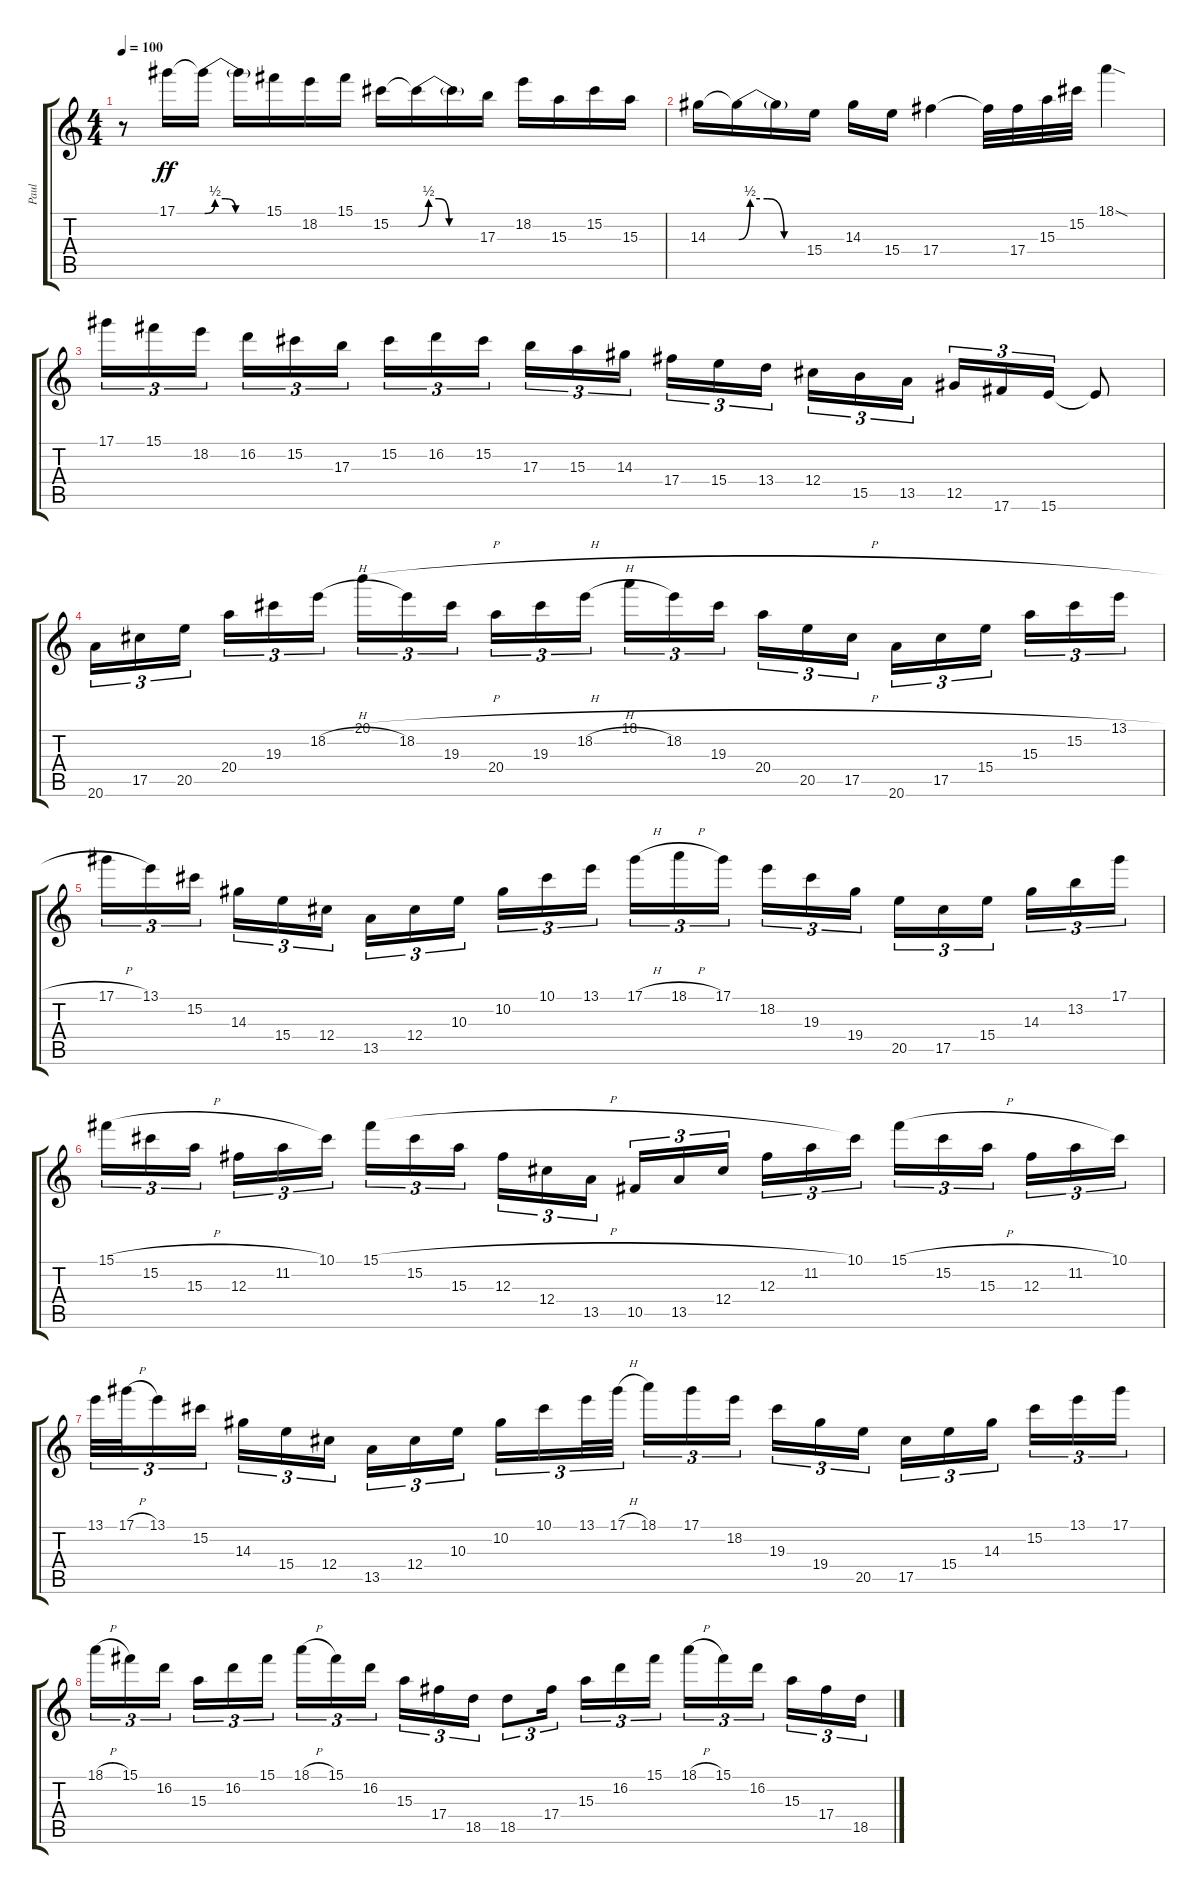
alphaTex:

\track ("Paul" "Paul") {instrument distortionguitar}
\staff {score tabs}
\tuning (Eb4 Bb3 Gb3 Db3 Ab2 Db2) {hide}
\ts (4 4)
\tempo 100
\clef g2
\ks c
r.8{dy f} 17.1.16{dy ff} 17.1{be (custom 0 0 10 2 20 2 30 0 60 0) t}.16 17.1{t}.16 15.1.16 18.2.16 15.1.16 15.2.16 15.2{be (custom 0 0 10 2 20 2 30 0 60 0) t}.16 15.2{t}.16 17.3.16 18.2.16 15.3.16 15.2.16 15.3.16 |
14.3.16 14.3{be (custom 0 0 10 2 25 2 40 0 60 0) t}.16 14.3{t}.16 15.4.16 14.3.16 15.4.16 17.4.4 17.4{t}.32 17.4.32 15.3.32 15.2.32 18.1{sod}.4 |
17.1.16{tu (3 2)} 15.1.16{tu (3 2)} 18.2.16{tu (3 2) beam splitsecondary} 16.2.16{tu (3 2)} 15.2.16{tu (3 2)} 17.3.16{tu (3 2)} 15.2.16{tu (3 2)} 16.2.16{tu (3 2)} 15.2.16{tu (3 2) beam splitsecondary} 17.3.16{tu (3 2)} 15.3.16{tu (3 2)} 14.3.16{tu (3 2)} 17.4.16{tu (3 2)} 15.4.16{tu (3 2)} 13.4.16{tu (3 2) beam splitsecondary} 12.4.16{tu (3 2)} 15.5.16{tu (3 2)} 13.5.16{tu (3 2)} 12.5.16{tu (3 2)} 17.6.16{tu (3 2)} 15.6.16{tu (3 2)} 15.6{t}.8 |
20.6.16{tu (3 2) balance 8} 17.5.16{tu (3 2)} 20.5.16{tu (3 2) beam splitsecondary} 20.4.16{tu (3 2)} 19.3.16{tu (3 2)} 18.2{h}.16{tu (3 2)} 20.1{h}.16{tu (3 2)} 18.2.16{tu (3 2)} 19.3.16{tu (3 2) beam splitsecondary} 20.4.16{tu (3 2)} 19.3.16{tu (3 2)} 18.2{h}.16{tu (3 2)} 18.1{h}.16{tu (3 2)} 18.2.16{tu (3 2)} 19.3.16{tu (3 2) beam splitsecondary} 20.4.16{tu (3 2)} 20.5.16{tu (3 2)} 17.5.16{tu (3 2)} 20.6.16{tu (3 2)} 17.5.16{tu (3 2)} 15.4.16{tu (3 2) beam splitsecondary} 15.3.16{tu (3 2)} 15.2.16{tu (3 2)} 13.1{h}.16{tu (3 2)} |
17.1{h}.16{tu (3 2)} 13.1.16{tu (3 2)} 15.2.16{tu (3 2) beam splitsecondary} 14.3.16{tu (3 2)} 15.4.16{tu (3 2)} 12.4.16{tu (3 2)} 13.5.16{tu (3 2)} 12.4.16{tu (3 2)} 10.3.16{tu (3 2) beam splitsecondary} 10.2.16{tu (3 2)} 10.1.16{tu (3 2)} 13.1.16{tu (3 2)} 17.1{h}.16{tu (3 2)} 18.1{h}.16{tu (3 2)} 17.1.16{tu (3 2) beam splitsecondary} 18.2.16{tu (3 2)} 19.3.16{tu (3 2)} 19.4.16{tu (3 2)} 20.5.16{tu (3 2)} 17.5.16{tu (3 2)} 15.4.16{tu (3 2) beam splitsecondary} 14.3.16{tu (3 2)} 13.2.16{tu (3 2)} 17.1.16{tu (3 2)} |
15.1{h}.16{tu (3 2)} 15.2.16{tu (3 2)} 15.3.16{tu (3 2) beam splitsecondary} 12.3.16{tu (3 2)} 11.2.16{tu (3 2)} 10.1.16{tu (3 2)} 15.1{h}.16{tu (3 2)} 15.2.16{tu (3 2)} 15.3.16{tu (3 2) beam splitsecondary} 12.3.16{tu (3 2)} 12.4.16{tu (3 2)} 13.5.16{tu (3 2)} 10.5.16{tu (3 2)} 13.5.16{tu (3 2)} 12.4.16{tu (3 2) beam splitsecondary} 12.3.16{tu (3 2)} 11.2.16{tu (3 2)} 10.1.16{tu (3 2)} 15.1{h}.16{tu (3 2)} 15.2.16{tu (3 2)} 15.3.16{tu (3 2) beam splitsecondary} 12.3.16{tu (3 2)} 11.2.16{tu (3 2)} 10.1.16{tu (3 2)} |
13.1.32{tu (3 2)} 17.1{h}.32{tu (3 2)} 13.1.16{tu (3 2)} 15.2.16{tu (3 2) beam splitsecondary} 14.3.16{tu (3 2)} 15.4.16{tu (3 2)} 12.4.16{tu (3 2)} 13.5.16{tu (3 2)} 12.4.16{tu (3 2)} 10.3.16{tu (3 2) beam splitsecondary} 10.2.16{tu (3 2)} 10.1.16{tu (3 2)} 13.1.32{tu (3 2)} 17.1{h}.32{tu (3 2)} 18.1.16{tu (3 2)} 17.1.16{tu (3 2)} 18.2.16{tu (3 2) beam splitsecondary} 19.3.16{tu (3 2)} 19.4.16{tu (3 2)} 20.5.16{tu (3 2)} 17.5.16{tu (3 2)} 15.4.16{tu (3 2)} 14.3.16{tu (3 2) beam splitsecondary} 15.2.16{tu (3 2)} 13.1.16{tu (3 2)} 17.1.16{tu (3 2)} |
18.1{h}.16{tu (3 2)} 15.1.16{tu (3 2)} 16.2.16{tu (3 2) beam splitsecondary} 15.3.16{tu (3 2)} 16.2.16{tu (3 2)} 15.1.16{tu (3 2)} 18.1{h}.16{tu (3 2)} 15.1.16{tu (3 2)} 16.2.16{tu (3 2) beam splitsecondary} 15.3.16{tu (3 2)} 17.4.16{tu (3 2)} 18.5.16{tu (3 2)} 18.5.8{tu (3 2)} 17.4.16{tu (3 2) beam splitsecondary} 15.3.16{tu (3 2)} 16.2.16{tu (3 2)} 15.1.16{tu (3 2)} 18.1{h}.16{tu (3 2)} 15.1.16{tu (3 2)} 16.2.16{tu (3 2) beam splitsecondary} 15.3.16{tu (3 2)} 17.4.16{tu (3 2)} 18.5.16{tu (3 2)}
